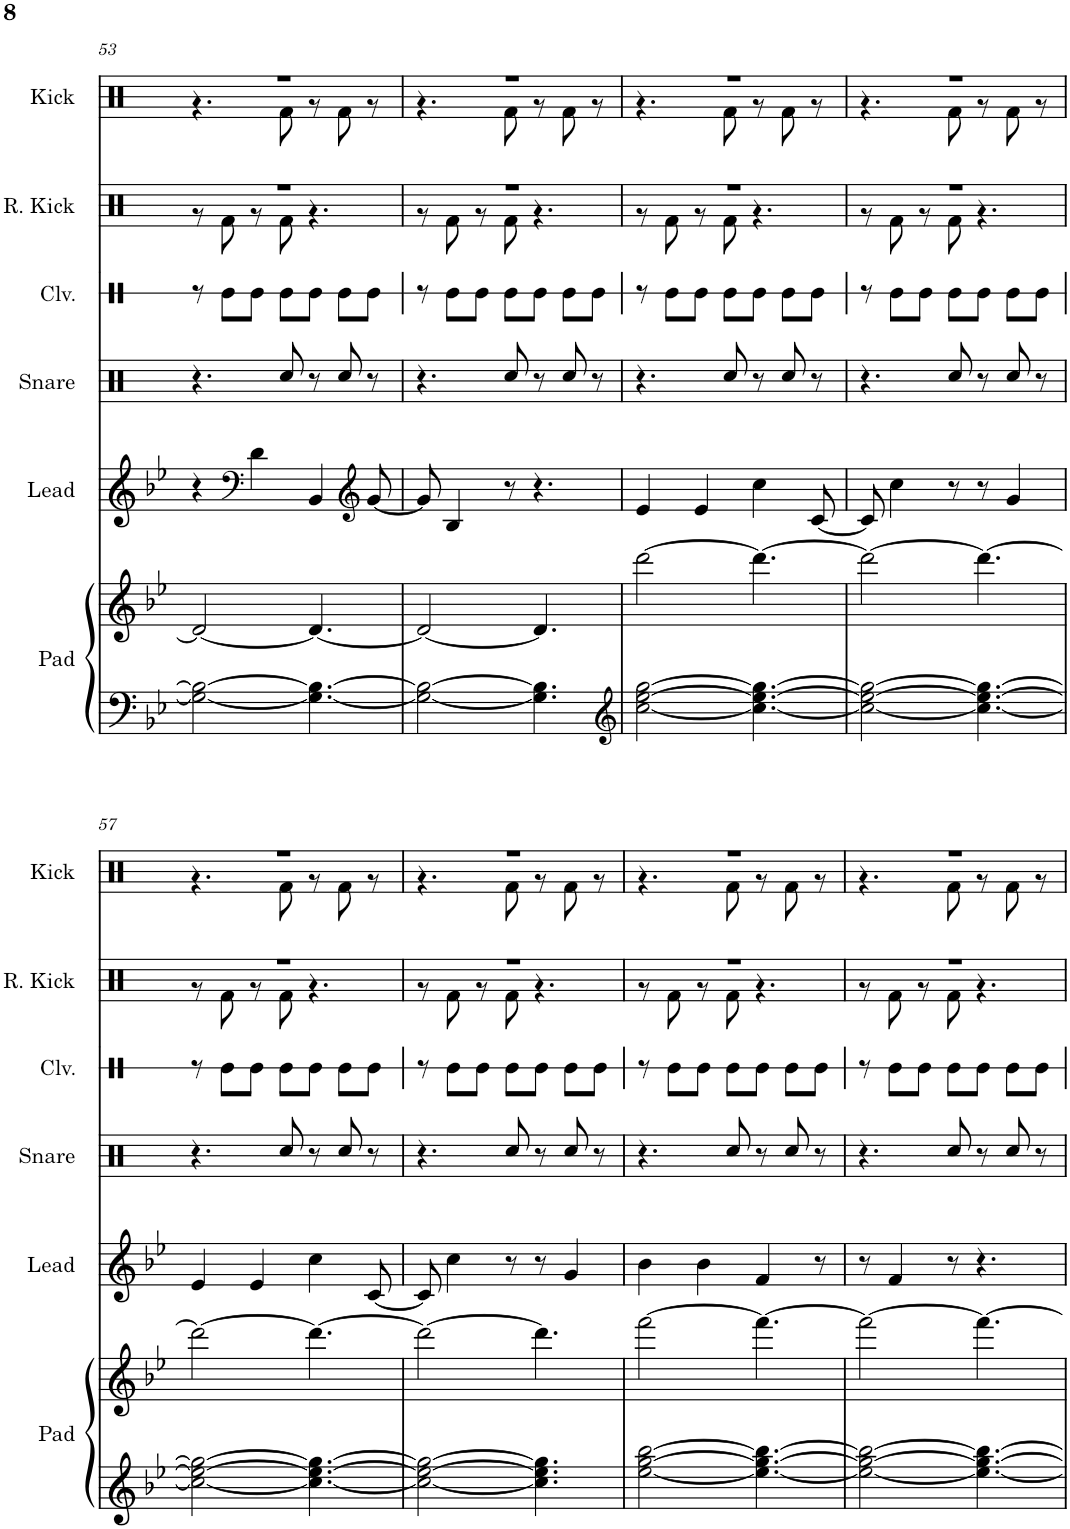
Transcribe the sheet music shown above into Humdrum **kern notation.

**kern	**kern	**kern	**kern	**kern	**kern	**kern
*part6	*part6	*part5	*part4	*part3	*part2	*part1
*staff7	*staff6	*staff5	*staff4	*staff3	*staff2	*staff1
*I"Pad	*	*I"Lead	*I"Snare	*I"Claves	*I"Reverb Kick	*I"Kick
*I'Pad	*	*I'Lead	*I'Snare	*I'Clv.	*I'R. Kick	*I'Kick
!!LO:PB:g=z
*clefF4	*clefG2	*clefG2	*clefX	*clefX	*clefX	*clefX
*k[b-e-]	*k[b-e-]	*k[b-e-]	*k[b-e-]	*k[b-e-]	*k[b-e-]	*k[b-e-]
*M7/8	*M7/8	*M7/8	*M7/8	*M7/8	*M7/8	*M7/8
=53	=53	=53	=53	=53	=53	=53
*	*	*	*	*	*^	*^
2G\_ 2B-\_	2d/_	4r	4.r	8r	2..r	8r	2..r	4.r
.	.	.	.	8Re\L	.	8Rf\	.	.
*	*	*clefF4	*	*	*	*	*	*
.	.	4d\	.	8Re\J	.	8r	.	.
.	.	.	8Rcc/	8Re\L	.	8Rf\	.	8Rf\
4.G\_ 4.B-\_	4.d/_	4BB-/	8r	8Re\J	.	4.r	.	8r
.	.	.	8Rcc/	8Re\L	.	.	.	8Rf\
*	*	*clefG2	*	*	*	*	*	*
.	.	[8g/	8r	8Re\J	.	.	.	8r
=54	=54	=54	=54	=54	=54	=54	=54	=54
2G\_ 2B-\_	2d/_	8g/]	4.r	8r	2..r	8r	2..r	4.r
.	.	4B-/	.	8Re\L	.	8Rf\	.	.
.	.	.	.	8Re\J	.	8r	.	.
.	.	8r	8Rcc/	8Re\L	.	8Rf\	.	8Rf\
4.G\] 4.B-\]	4.d/]	4.r	8r	8Re\J	.	4.r	.	8r
.	.	.	8Rcc/	8Re\L	.	.	.	8Rf\
.	.	.	8r	8Re\J	.	.	.	8r
=55	=55	=55	=55	=55	=55	=55	=55	=55
*clefG2	*	*	*	*	*	*	*	*
[2cc\ [2ee-\ [2gg\	[2ddd\	4e-/	4.r	8r	2..r	8r	2..r	4.r
.	.	.	.	8Re\L	.	8Rf\	.	.
.	.	4e-/	.	8Re\J	.	8r	.	.
.	.	.	8Rcc/	8Re\L	.	8Rf\	.	8Rf\
4.cc\_ 4.ee-\_ 4.gg\_	4.ddd\_	4cc\	8r	8Re\J	.	4.r	.	8r
.	.	.	8Rcc/	8Re\L	.	.	.	8Rf\
.	.	[8c/	8r	8Re\J	.	.	.	8r
=56	=56	=56	=56	=56	=56	=56	=56	=56
2cc\_ 2ee-\_ 2gg\_	2ddd\_	8c/]	4.r	8r	2..r	8r	2..r	4.r
.	.	4cc\	.	8Re\L	.	8Rf\	.	.
.	.	.	.	8Re\J	.	8r	.	.
.	.	8r	8Rcc/	8Re\L	.	8Rf\	.	8Rf\
4.cc\_ 4.ee-\_ 4.gg\_	4.ddd\_	8r	8r	8Re\J	.	4.r	.	8r
.	.	4g/	8Rcc/	8Re\L	.	.	.	8Rf\
.	.	.	8r	8Re\J	.	.	.	8r
!!LO:LB:g=z	!!
=57	=57	=57	=57	=57	=57	=57	=57	=57
2cc\_ 2ee-\_ 2gg\_	2ddd\_	4e-/	4.r	8r	2..r	8r	2..r	4.r
.	.	.	.	8Re\L	.	8Rf\	.	.
.	.	4e-/	.	8Re\J	.	8r	.	.
.	.	.	8Rcc/	8Re\L	.	8Rf\	.	8Rf\
4.cc\_ 4.ee-\_ 4.gg\_	4.ddd\_	4cc\	8r	8Re\J	.	4.r	.	8r
.	.	.	8Rcc/	8Re\L	.	.	.	8Rf\
.	.	[8c/	8r	8Re\J	.	.	.	8r
=58	=58	=58	=58	=58	=58	=58	=58	=58
2cc\_ 2ee-\_ 2gg\_	2ddd\_	8c/]	4.r	8r	2..r	8r	2..r	4.r
.	.	4cc\	.	8Re\L	.	8Rf\	.	.
.	.	.	.	8Re\J	.	8r	.	.
.	.	8r	8Rcc/	8Re\L	.	8Rf\	.	8Rf\
4.cc\] 4.ee-\] 4.gg\]	4.ddd\]	8r	8r	8Re\J	.	4.r	.	8r
.	.	4g/	8Rcc/	8Re\L	.	.	.	8Rf\
.	.	.	8r	8Re\J	.	.	.	8r
=59	=59	=59	=59	=59	=59	=59	=59	=59
[2ee-\ [2gg\ [2bb-\	[2fff\	4b-\	4.r	8r	2..r	8r	2..r	4.r
.	.	.	.	8Re\L	.	8Rf\	.	.
.	.	4b-\	.	8Re\J	.	8r	.	.
.	.	.	8Rcc/	8Re\L	.	8Rf\	.	8Rf\
4.ee-\_ 4.gg\_ 4.bb-\_	4.fff\_	4f/	8r	8Re\J	.	4.r	.	8r
.	.	.	8Rcc/	8Re\L	.	.	.	8Rf\
.	.	8r	8r	8Re\J	.	.	.	8r
=60	=60	=60	=60	=60	=60	=60	=60	=60
2ee-\_ 2gg\_ 2bb-\_	2fff\_	8r	4.r	8r	2..r	8r	2..r	4.r
.	.	4f/	.	8Re\L	.	8Rf\	.	.
.	.	.	.	8Re\J	.	8r	.	.
.	.	8r	8Rcc/	8Re\L	.	8Rf\	.	8Rf\
4.ee-\_ 4.gg\_ 4.bb-\_	4.fff\_	4.r	8r	8Re\J	.	4.r	.	8r
.	.	.	8Rcc/	8Re\L	.	.	.	8Rf\
.	.	.	8r	8Re\J	.	.	.	8r
*	*	*	*	*	*v	*v	*	*
*	*	*	*	*	*	*v	*v
=	=	=	=	=	=	=
*-	*-	*-	*-	*-	*-	*-
